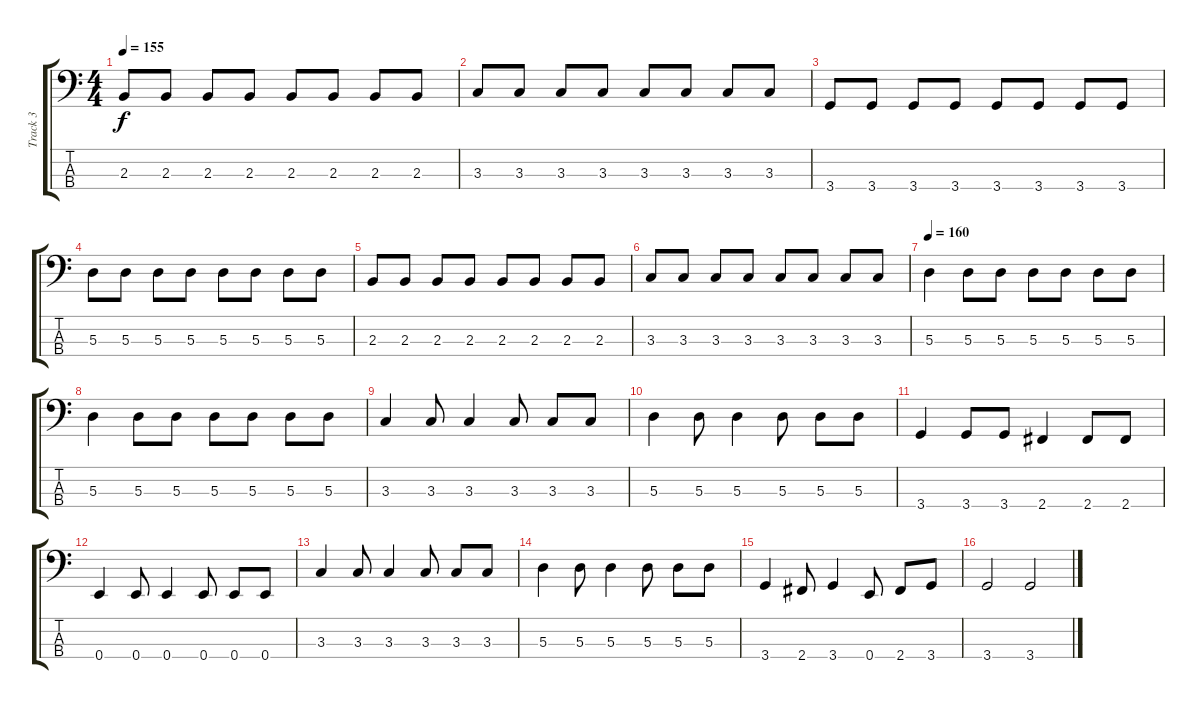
\track ("Track 3" "Track 3") {instrument electricbassfinger}
\staff {score tabs}
\tuning (G2 D2 A1 E1) {hide}
\ts (4 4)
\tempo 155
\clef f4
\ks c
2.3.8{dy f} 2.3.8 2.3.8 2.3.8 2.3.8 2.3.8 2.3.8 2.3.8 |
3.3.8 3.3.8 3.3.8 3.3.8 3.3.8 3.3.8 3.3.8 3.3.8 |
3.4.8 3.4.8 3.4.8 3.4.8 3.4.8 3.4.8 3.4.8 3.4.8 |
5.3.8 5.3.8 5.3.8 5.3.8 5.3.8 5.3.8 5.3.8 5.3.8 |
2.3.8 2.3.8 2.3.8 2.3.8 2.3.8 2.3.8 2.3.8 2.3.8 |
3.3.8 3.3.8 3.3.8 3.3.8 3.3.8 3.3.8 3.3.8 3.3.8 |
\tempo 160
5.3.4 5.3.8 5.3.8 5.3.8 5.3.8 5.3.8 5.3.8 |
5.3.4 5.3.8 5.3.8 5.3.8 5.3.8 5.3.8 5.3.8 |
3.3.4 3.3.8 3.3.4 3.3.8 3.3.8 3.3.8 |
5.3.4 5.3.8 5.3.4 5.3.8 5.3.8 5.3.8 |
3.4.4 3.4.8 3.4.8 2.4.4 2.4.8 2.4.8 |
0.4.4 0.4.8 0.4.4 0.4.8 0.4.8 0.4.8 |
3.3.4 3.3.8 3.3.4 3.3.8 3.3.8 3.3.8 |
5.3.4 5.3.8 5.3.4 5.3.8 5.3.8 5.3.8 |
3.4.4 2.4.8 3.4.4 0.4.8 2.4.8 3.4.8 |
3.4.2 3.4.2
